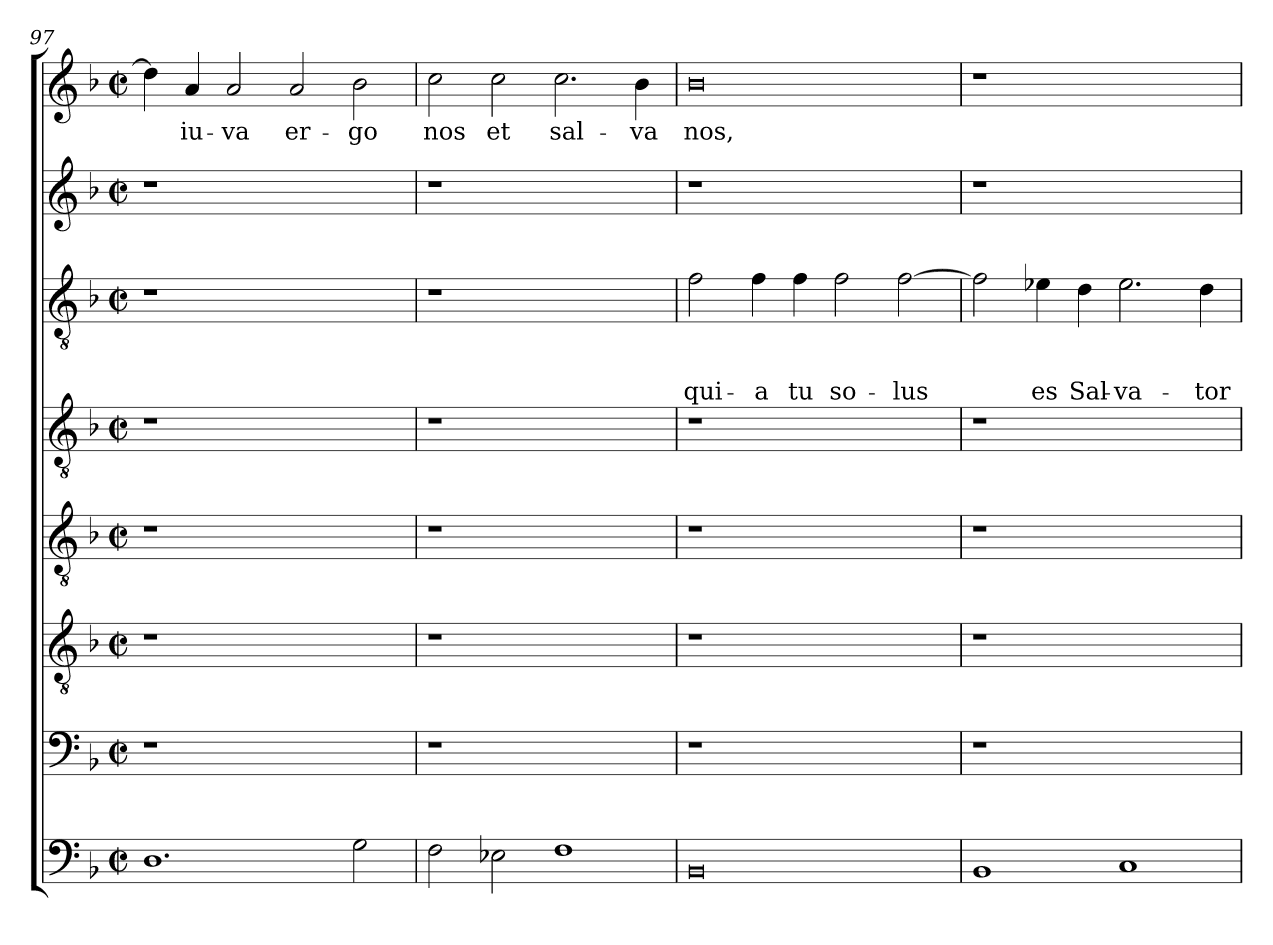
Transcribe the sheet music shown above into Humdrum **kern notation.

**kern	**kern	**kern	**kern	**kern	**kern	**text	**text	**text	**kern	**kern	**text
*part8	*part7	*part6	*part5	*part4	*part3	*part3	*part3	*part3	*part2	*part1	*part1
*staff8	*staff7	*staff6	*staff5	*staff4	*staff3	*staff3	*staff3	*staff3	*staff2	*staff1	*staff1
*clefF4	*clefF4	*clefGv2	*clefGv2	*clefGv2	*clefGv2	*	*	*	*clefG2	*clefG2	*
*k[b-]	*k[b-]	*k[b-]	*k[b-]	*k[b-]	*k[b-]	*	*	*	*k[b-]	*k[b-]	*
*F:	*F:	*F:	*F:	*F:	*F:	*	*	*	*F:	*F:	*
*M2/2	*M2/2	*M2/2	*M2/2	*M2/2	*M2/2	*	*	*	*M2/2	*M2/2	*
*met(c|)	*met(c|)	*met(c|)	*met(c|)	*met(c|)	*met(c|)	*	*	*	*met(c|)	*met(c|)	*
=97	=97	=97	=97	=97	=97	=97	=97	=97	=97	=97	=97
1.D	1r	1r	1r	1r	1r	.	.	.	1r	4dd\]	.
.	.	.	.	.	.	.	.	.	.	4a/	-iu-
.	.	.	.	.	.	.	.	.	.	2a/	-va
.	1ryy	1ryy	1ryy	1ryy	1ryy	.	.	.	1ryy	2a/	er-
2G\	.	.	.	.	.	.	.	.	.	2b-\	-go
=98	=98	=98	=98	=98	=98	=98	=98	=98	=98	=98	=98
2F\	1r	1r	1r	1r	1r	.	.	.	1r	2cc\	nos
2E-X\	.	.	.	.	.	.	.	.	.	2cc\	et
1F	1ryy	1ryy	1ryy	1ryy	1ryy	.	.	.	1ryy	2.cc\	sal-
.	.	.	.	.	.	.	.	.	.	4b-\	-va
=99	=99	=99	=99	=99	=99	=99	=99	=99	=99	=99	=99
0BB-	1r	1r	1r	1r	2f\	.	.	qui-	1r	0b-	nos,
.	.	.	.	.	4f\	.	.	-a	.	.	.
.	.	.	.	.	4f\	.	.	tu	.	.	.
.	1ryy	1ryy	1ryy	1ryy	2f\	.	.	so-	1ryy	.	.
.	.	.	.	.	[2f\	.	.	-lus	.	.	.
=100	=100	=100	=100	=100	=100	=100	=100	=100	=100	=100	=100
1BB-	1r	1r	1r	1r	2f\]	.	.	.	1r	1r	.
.	.	.	.	.	4e-X\	.	.	es	.	.	.
.	.	.	.	.	4d\	.	.	Sal-	.	.	.
1C	1ryy	1ryy	1ryy	1ryy	2.e-\	.	.	-va-	1ryy	1ryy	.
.	.	.	.	.	4d\	.	.	-tor	.	.	.
=	=	=	=	=	=	=	=	=	=	=	=
*-	*-	*-	*-	*-	*-	*-	*-	*-	*-	*-	*-
